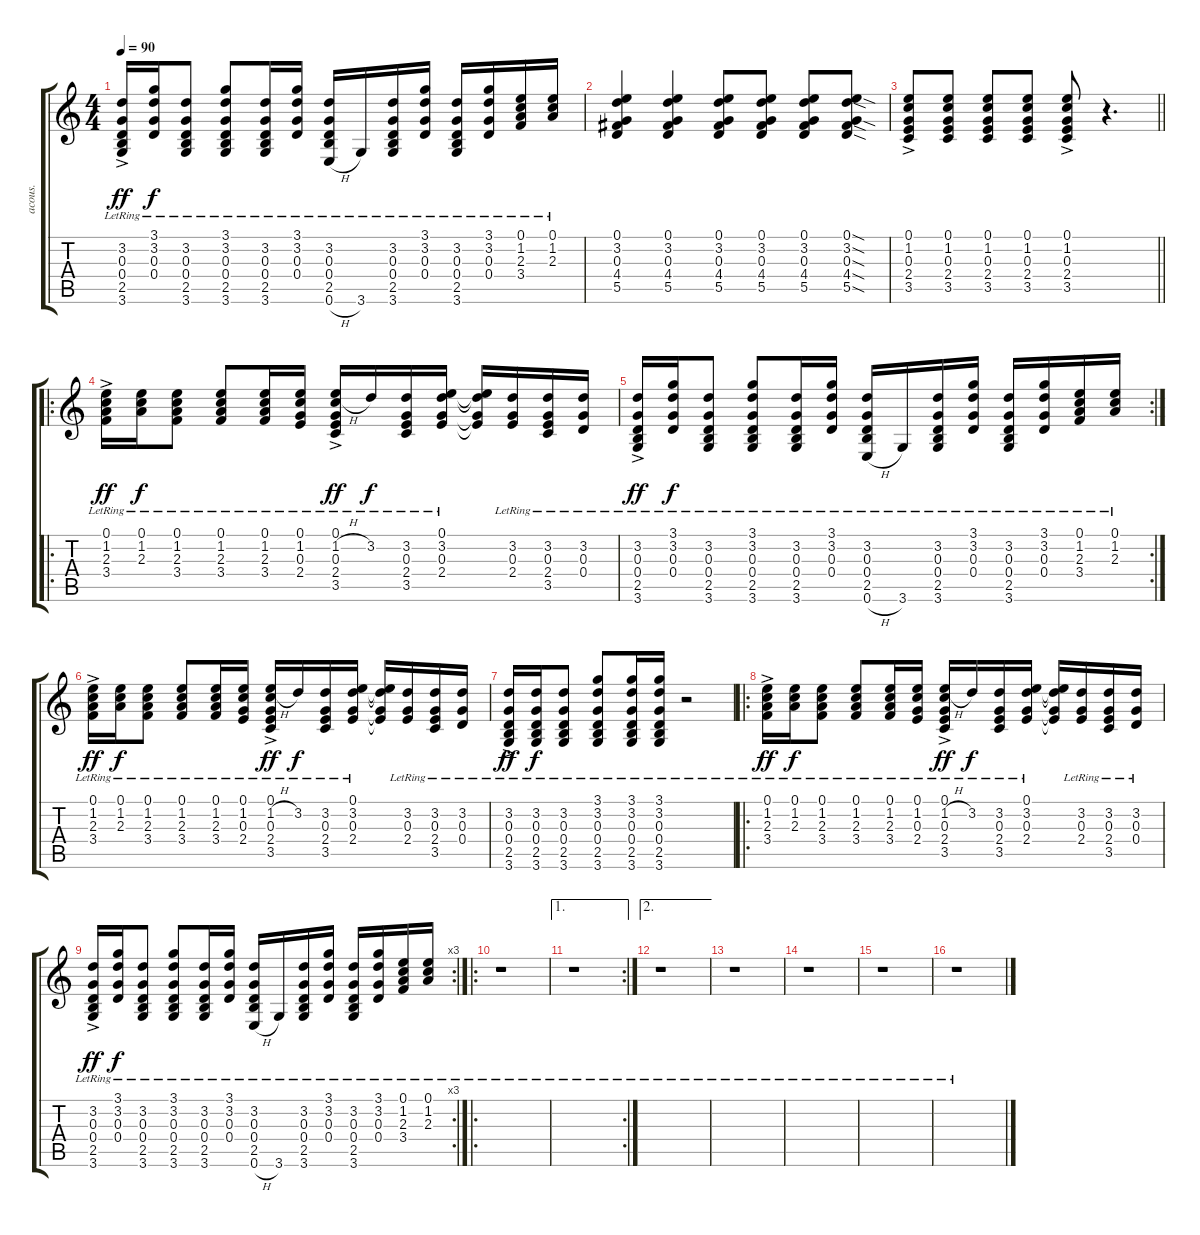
\track ("acous." "acous.") {instrument acousticguitarsteel}
\staff {score tabs}
\tuning (E4 B3 G3 D3 A2 E2) {hide}
\ts (4 4)
\tempo 90
\clef g2
\ks c
(3.2{ac lr} 0.3{ac lr} 0.4{ac lr} 2.5{ac lr} 3.6{ac lr}).16{dy ff} (3.1{lr} 3.2{lr} 0.3{lr} 0.4{lr}).16{dy f} (3.2{lr} 0.3{lr} 0.4{lr} 2.5{lr} 3.6{lr}).8 (3.1{lr} 3.2{lr} 0.3{lr} 0.4{lr} 2.5{lr} 3.6{lr}).8 (3.2{lr} 0.3{lr} 0.4{lr} 2.5{lr} 3.6{lr}).16 (3.1{lr} 3.2{lr} 0.3{lr} 0.4{lr}).16 (3.2{lr} 0.3{lr} 0.4{lr} 2.5{lr} 0.6{h lr}).16 3.6{lr}.16 (3.2{lr} 0.3{lr} 0.4{lr} 2.5{lr} 3.6{lr}).16 (3.1{lr} 3.2{lr} 0.3{lr} 0.4{lr}).16 (3.2{lr} 0.3{lr} 0.4{lr} 2.5{lr} 3.6{lr}).16 (3.1{lr} 3.2{lr} 0.3{lr} 0.4{lr}).16 (0.1{lr} 1.2{lr} 2.3{lr} 3.4{lr}).16 (0.1{lr} 1.2{lr} 2.3{lr}).16 |
(0.1 3.2 0.3 4.4 5.5).4 (0.1 3.2 0.3 4.4 5.5).4 (0.1 3.2 0.3 4.4 5.5).8 (0.1 3.2 0.3 4.4 5.5).8 (0.1 3.2 0.3 4.4 5.5).8 (0.1{sod} 3.2{sod} 0.3{sod} 4.4{sod} 5.5{sod}).8 |
\barLineRight lightlight
(0.1{ac} 1.2{ac} 0.3{ac} 2.4{ac} 3.5{ac}).8 (0.1 1.2 0.3 2.4 3.5).8 (0.1 1.2 0.3 2.4 3.5).8 (0.1 1.2 0.3 2.4 3.5).8 (0.1{ac} 1.2{ac} 0.3{ac} 2.4{ac} 3.5{ac}).8 r.4{d} |
\ro
(0.1{ac lr} 1.2{ac lr} 2.3{ac lr} 3.4{ac lr}).16{dy ff} (0.1{lr} 1.2{lr} 2.3{lr}).16{dy f} (0.1{lr} 1.2{lr} 2.3{lr} 3.4{lr}).8 (0.1{lr} 1.2{lr} 2.3{lr} 3.4{lr}).8 (0.1{lr} 1.2{lr} 2.3{lr} 3.4{lr}).16 (0.1{lr} 1.2{lr} 0.3{lr} 2.4{lr}).16 (0.1{ac lr} 1.2{h ac lr} 0.3{ac lr} 2.4{ac lr} 3.5{ac lr}).16{dy ff} 3.2{lr}.16{dy f} (3.2{lr} 0.3{lr} 2.4{lr} 3.5{lr}).16 (0.1{lr} 3.2{lr} 0.3{lr} 2.4{lr}).16 (0.1{t} 3.2{t} 0.3{t} 2.4{t}).16 (3.2{lr} 0.3{lr} 2.4{lr}).16 (3.2{lr} 0.3{lr} 2.4{lr} 3.5{lr}).16 (3.2{lr} 0.3{lr} 0.4{lr}).16 |
\rc 2
(3.2{ac lr} 0.3{ac lr} 0.4{ac lr} 2.5{ac lr} 3.6{ac lr}).16{dy ff} (3.1{lr} 3.2{lr} 0.3{lr} 0.4{lr}).16{dy f} (3.2{lr} 0.3{lr} 0.4{lr} 2.5{lr} 3.6{lr}).8 (3.1{lr} 3.2{lr} 0.3{lr} 0.4{lr} 2.5{lr} 3.6{lr}).8 (3.2{lr} 0.3{lr} 0.4{lr} 2.5{lr} 3.6{lr}).16 (3.1{lr} 3.2{lr} 0.3{lr} 0.4{lr}).16 (3.2{lr} 0.3{lr} 0.4{lr} 2.5{lr} 0.6{h lr}).16 3.6{lr}.16 (3.2{lr} 0.3{lr} 0.4{lr} 2.5{lr} 3.6{lr}).16 (3.1{lr} 3.2{lr} 0.3{lr} 0.4{lr}).16 (3.2{lr} 0.3{lr} 0.4{lr} 2.5{lr} 3.6{lr}).16 (3.1{lr} 3.2{lr} 0.3{lr} 0.4{lr}).16 (0.1{lr} 1.2{lr} 2.3{lr} 3.4{lr}).16 (0.1{lr} 1.2{lr} 2.3{lr}).16 |
(0.1{ac lr} 1.2{ac lr} 2.3{ac lr} 3.4{ac lr}).16{dy ff} (0.1{lr} 1.2{lr} 2.3{lr}).16{dy f} (0.1{lr} 1.2{lr} 2.3{lr} 3.4{lr}).8 (0.1{lr} 1.2{lr} 2.3{lr} 3.4{lr}).8 (0.1{lr} 1.2{lr} 2.3{lr} 3.4{lr}).16 (0.1{lr} 1.2{lr} 0.3{lr} 2.4{lr}).16 (0.1{ac lr} 1.2{h ac lr} 0.3{ac lr} 2.4{ac lr} 3.5{ac lr}).16{dy ff} 3.2{lr}.16{dy f} (3.2{lr} 0.3{lr} 2.4{lr} 3.5{lr}).16 (0.1{lr} 3.2{lr} 0.3{lr} 2.4{lr}).16 (0.1{t} 3.2{t} 0.3{t} 2.4{t}).16 (3.2{lr} 0.3{lr} 2.4{lr}).16 (3.2{lr} 0.3{lr} 2.4{lr} 3.5{lr}).16 (3.2{lr} 0.3{lr} 0.4{lr}).16 |
(3.2{ac lr} 0.3{ac lr} 0.4{ac lr} 2.5{ac lr} 3.6{ac lr}).16{dy ff} (3.2{lr} 0.3{lr} 0.4{lr} 2.5{lr} 3.6{lr}).16{dy f} (3.2{lr} 0.3{lr} 0.4{lr} 2.5{lr} 3.6{lr}).8 (3.1{lr} 3.2{lr} 0.3{lr} 0.4{lr} 2.5{lr} 3.6{lr}).8 (3.1{lr} 3.2{lr} 0.3{lr} 0.4{lr} 2.5{lr} 3.6{lr}).16 (3.1{lr} 3.2{lr} 0.3{lr} 0.4{lr} 2.5{lr} 3.6{lr}).16 r.2 |
\ro
(0.1{ac lr} 1.2{ac lr} 2.3{ac lr} 3.4{ac lr}).16{dy ff} (0.1{lr} 1.2{lr} 2.3{lr}).16{dy f} (0.1{lr} 1.2{lr} 2.3{lr} 3.4{lr}).8 (0.1{lr} 1.2{lr} 2.3{lr} 3.4{lr}).8 (0.1{lr} 1.2{lr} 2.3{lr} 3.4{lr}).16 (0.1{lr} 1.2{lr} 0.3{lr} 2.4{lr}).16 (0.1{ac lr} 1.2{h ac lr} 0.3{ac lr} 2.4{ac lr} 3.5{ac lr}).16{dy ff} 3.2{lr}.16{dy f} (3.2{lr} 0.3{lr} 2.4{lr} 3.5{lr}).16 (0.1{lr} 3.2{lr} 0.3{lr} 2.4{lr}).16 (0.1{t} 3.2{t} 0.3{t} 2.4{t}).16 (3.2{lr} 0.3{lr} 2.4{lr}).16 (3.2{lr} 0.3{lr} 2.4{lr} 3.5{lr}).16 (3.2{lr} 0.3{lr} 0.4{lr}).16 |
\rc 3
(3.2{ac lr} 0.3{ac lr} 0.4{ac lr} 2.5{ac lr} 3.6{ac lr}).16{dy ff} (3.1{lr} 3.2{lr} 0.3{lr} 0.4{lr}).16{dy f} (3.2{lr} 0.3{lr} 0.4{lr} 2.5{lr} 3.6{lr}).8 (3.1{lr} 3.2{lr} 0.3{lr} 0.4{lr} 2.5{lr} 3.6{lr}).8 (3.2{lr} 0.3{lr} 0.4{lr} 2.5{lr} 3.6{lr}).16 (3.1{lr} 3.2{lr} 0.3{lr} 0.4{lr}).16 (3.2{lr} 0.3{lr} 0.4{lr} 2.5{lr} 0.6{h lr}).16 3.6{lr}.16 (3.2{lr} 0.3{lr} 0.4{lr} 2.5{lr} 3.6{lr}).16 (3.1{lr} 3.2{lr} 0.3{lr} 0.4{lr}).16 (3.2{lr} 0.3{lr} 0.4{lr} 2.5{lr} 3.6{lr}).16 (3.1{lr} 3.2{lr} 0.3{lr} 0.4{lr}).16 (0.1{lr} 1.2{lr} 2.3{lr} 3.4{lr}).16 (0.1{lr} 1.2{lr} 2.3{lr}).16 |
\ro
r.1 |
\ae 1
\rc 2
r.1 |
\ae 2
r.1 |
r.1 |
r.1 |
r.1 |
r.1
